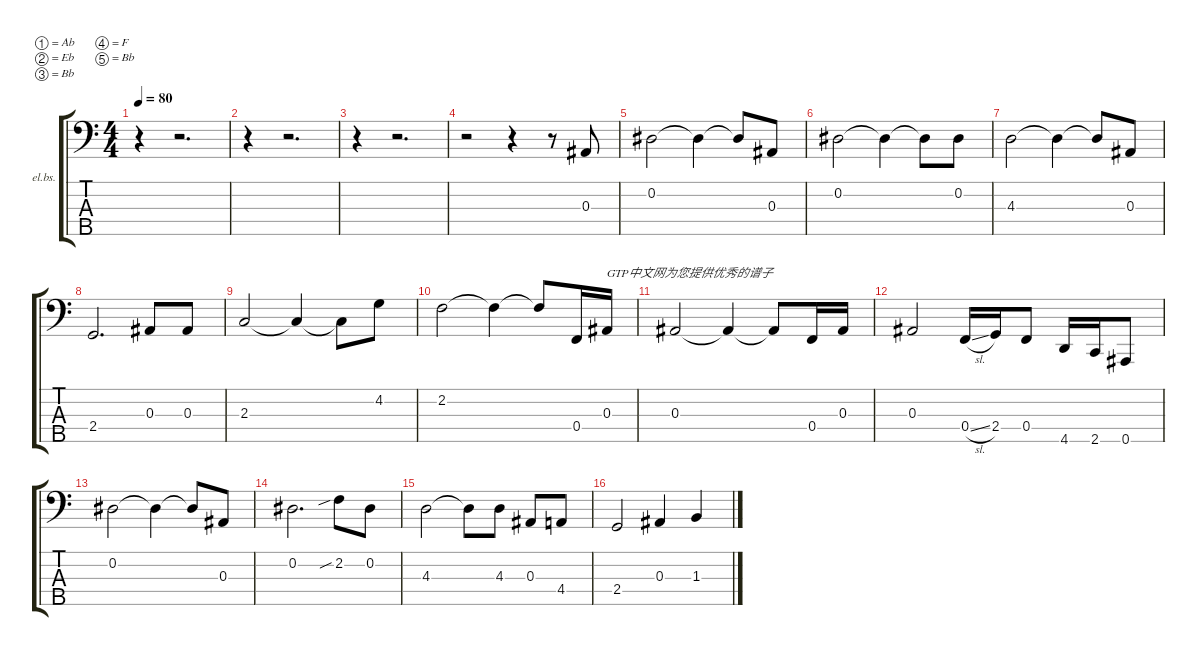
\defaultSystemsLayout 4
\hideDynamics
\bracketExtendMode groupsimilarinstruments
\firstSystemTrackNameOrientation horizontal
\otherSystemsTrackNameOrientation horizontal
\track ("bass" "el.bs.") {instrument electricbassfinger}
\staff {score tabs}
\tuning (Ab2 Eb2 Bb1 F1 Bb0)
\ts (4 4)
\tempo 80
\clef f4
\ks c
r.4{dy f} r.2{d} |
r.4 r.2{d} |
r.4 r.2{d} |
r.2 r.4 r.8 0.3.8 |
0.2.2 0.2{t}.4 0.2{t}.8 0.3.8 |
0.2.2 0.2{t}.4 0.2{t}.8 0.2.8 |
4.3.2 4.3{t}.4 4.3{t}.8 0.3.8 |
2.4.2{d} 0.3.8 0.3.8 |
2.3.2 2.3{t}.4 2.3{t}.8 4.2.8 |
2.2.2 2.2{t}.4 2.2{t}.8 0.4.16 0.3.16{txt "GTP中文网为您提供优秀的谱子"} |
0.3.2 0.3{t}.4 0.3{t}.8 0.4.16 0.3.16 |
0.3.2 0.4{sl}.16 2.4.16 0.4.8 4.5.16 2.5.16 0.5.8 |
0.2.2 0.2{t}.4 0.2{t}.8 0.3.8 |
0.2.2{d} 2.2{sib}.8 0.2.8 |
4.3.2 4.3{t}.8 4.3.8 0.3.8 4.4.8 |
2.4.2 0.3.4 1.3.4
